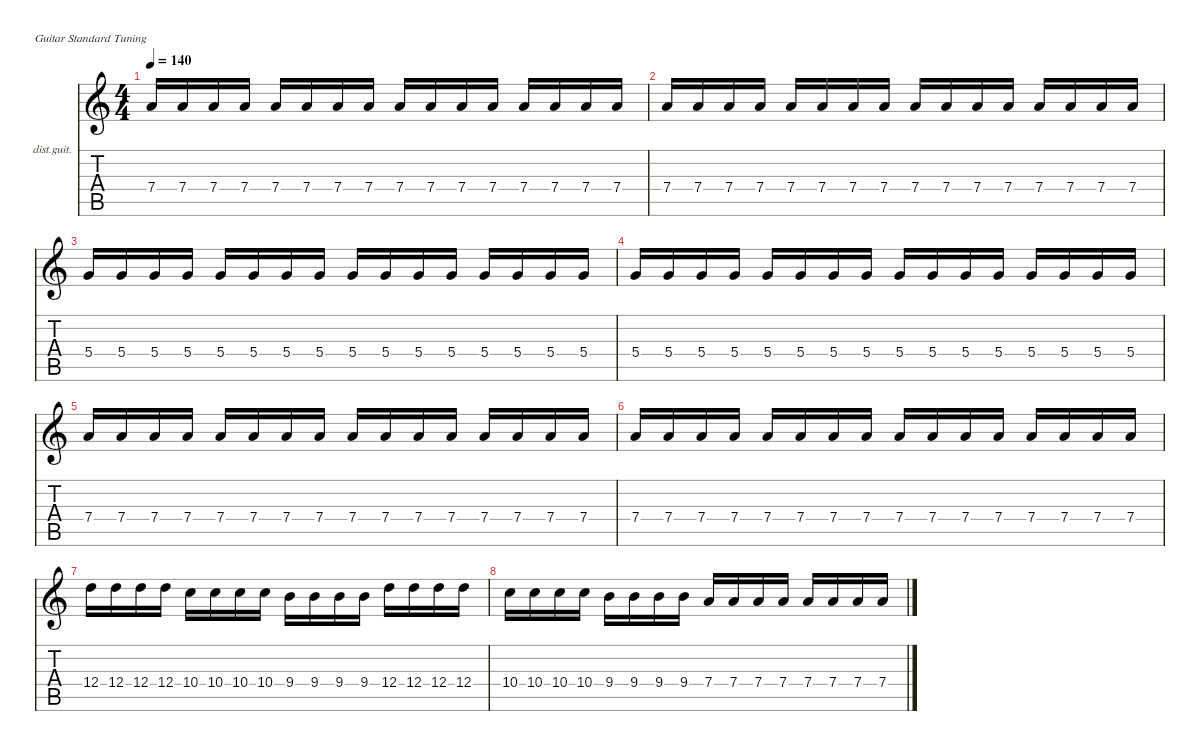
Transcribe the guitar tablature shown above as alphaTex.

\defaultSystemsLayout 4
\hideDynamics
\bracketExtendMode nobrackets
\firstSystemTrackNameOrientation horizontal
\otherSystemsTrackNameOrientation horizontal
\track ("Lead Guitar" "dist.guit.") {instrument distortionguitar}
\staff {score tabs}
\tuning (E4 B3 G3 D3 A2 E2)
\ts (4 4)
\beaming (8 2 2 2 2)
\tempo 140
\clef g2
\ks c
7.4.16{dy mf instrument distortionguitar} 7.4.16 7.4.16 7.4.16 7.4.16 7.4.16 7.4.16 7.4.16 7.4.16 7.4.16 7.4.16 7.4.16 7.4.16 7.4.16 7.4.16 7.4.16 |
7.4.16 7.4.16 7.4.16 7.4.16 7.4.16 7.4.16 7.4.16 7.4.16 7.4.16 7.4.16 7.4.16 7.4.16 7.4.16 7.4.16 7.4.16 7.4.16 |
5.4.16 5.4.16 5.4.16 5.4.16 5.4.16 5.4.16 5.4.16 5.4.16 5.4.16 5.4.16 5.4.16 5.4.16 5.4.16 5.4.16 5.4.16 5.4.16 |
5.4.16 5.4.16 5.4.16 5.4.16 5.4.16 5.4.16 5.4.16 5.4.16 5.4.16 5.4.16 5.4.16 5.4.16 5.4.16 5.4.16 5.4.16 5.4.16 |
7.4.16 7.4.16 7.4.16 7.4.16 7.4.16 7.4.16 7.4.16 7.4.16 7.4.16 7.4.16 7.4.16 7.4.16 7.4.16 7.4.16 7.4.16 7.4.16 |
7.4.16 7.4.16 7.4.16 7.4.16 7.4.16 7.4.16 7.4.16 7.4.16 7.4.16 7.4.16 7.4.16 7.4.16 7.4.16 7.4.16 7.4.16 7.4.16 |
12.4.16 12.4.16 12.4.16 12.4.16 10.4.16 10.4.16 10.4.16 10.4.16 9.4.16 9.4.16 9.4.16 9.4.16 12.4.16 12.4.16 12.4.16 12.4.16 |
10.4.16 10.4.16 10.4.16 10.4.16 9.4.16 9.4.16 9.4.16 9.4.16 7.4.16 7.4.16 7.4.16 7.4.16 7.4.16 7.4.16 7.4.16 7.4.16
